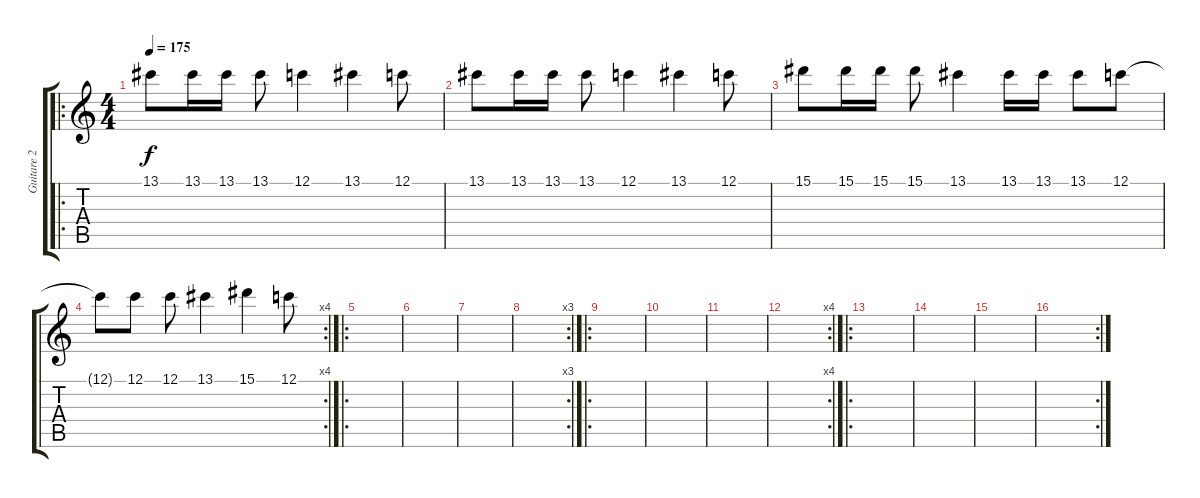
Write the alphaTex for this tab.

\track ("Guitare 2 (FA#D#G#CC)" "Guitare 2 ") {instrument overdrivenguitar}
\staff {score tabs}
\tuning (C4 C4 Ab3 Eb3 Bb2 F2) {hide}
\ro
\ts (4 4)
\tempo 175
\clef g2
\ks c
13.1.8{dy f} 13.1.16 13.1.16 13.1.8 12.1.4 13.1.4 12.1.8 |
13.1.8 13.1.16 13.1.16 13.1.8 12.1.4 13.1.4 12.1.8 |
15.1.8 15.1.16 15.1.16 15.1.8 13.1.4 13.1.16 13.1.16 13.1.8 12.1.8 |
\rc 4
12.1{t}.8 12.1.8 12.1.8 13.1.4 15.1.4 12.1.8 |
\ro
|
|
|
\rc 3
|
\ro
|
|
|
\rc 4
|
\ro
|
|
|
\rc 2
